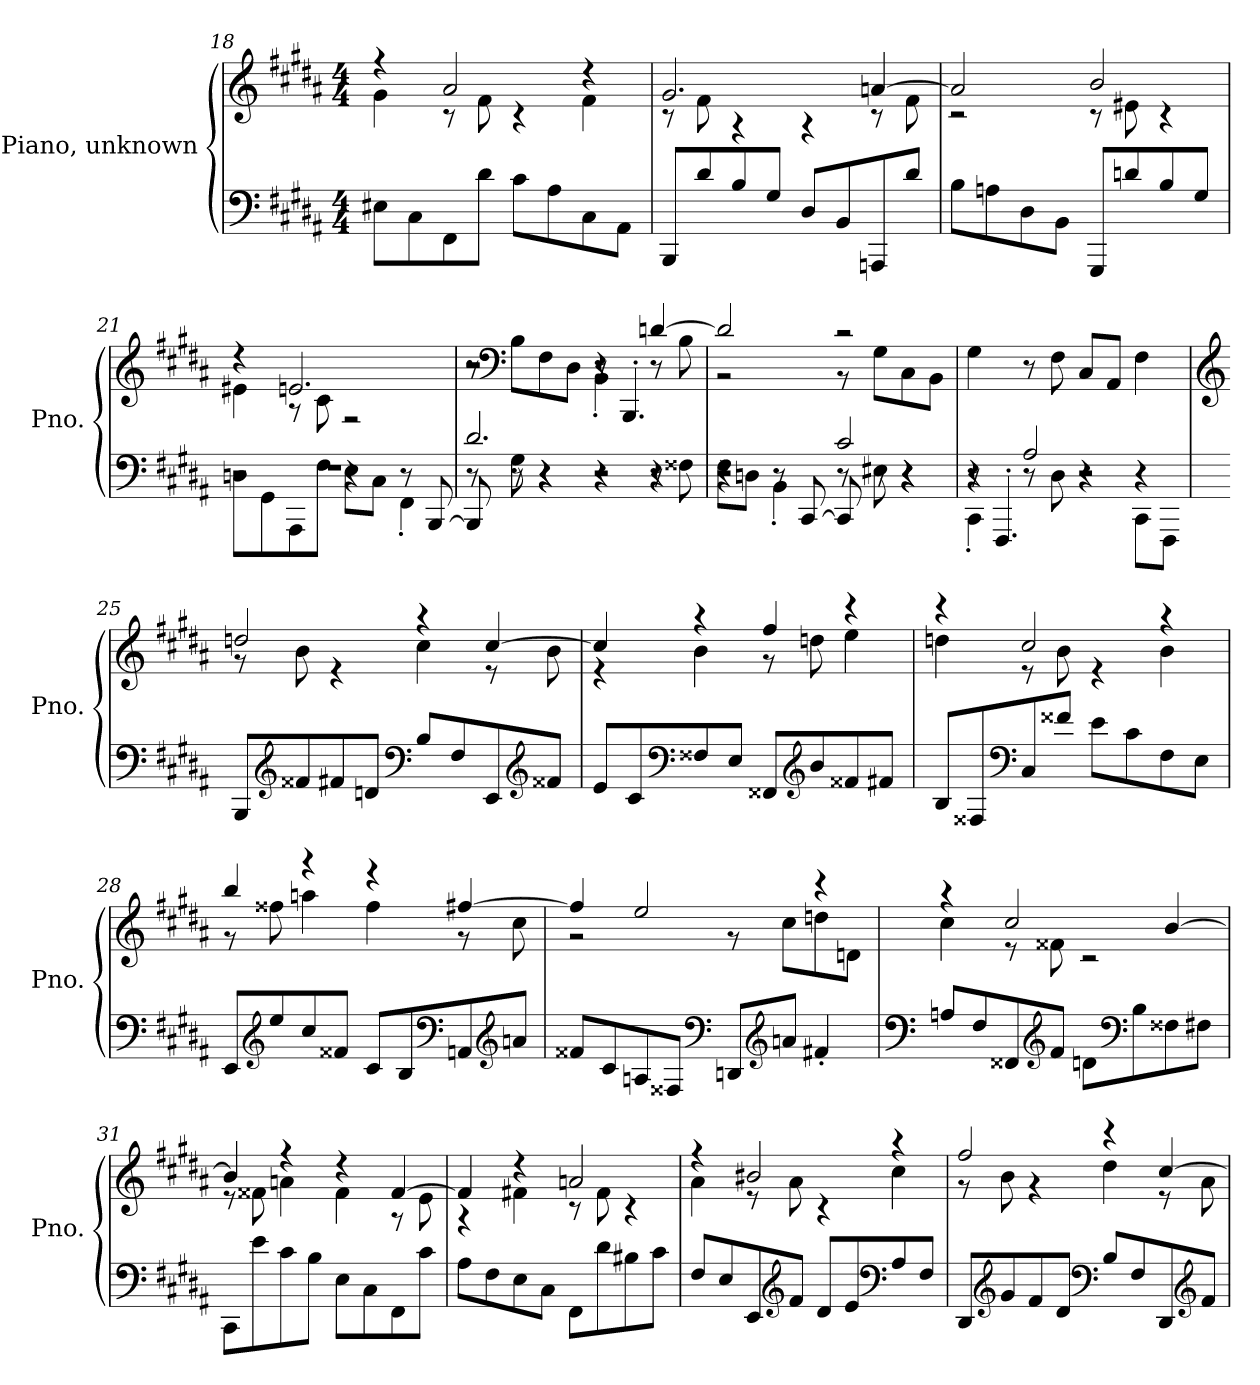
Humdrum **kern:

**kern	**kern
*part1	*part1
*staff2	*staff1
*I"Piano, unknown	*
*I'Pno.	*
*clefF4	*clefG2
*k[f#c#g#d#a#]	*k[f#c#g#d#a#]
*M4/4	*M4/4
=18	=18
*	*^
8E#X\L	4r	4g#\
8C#\	.	.
8FF#\	2a#/	8r
8d#\J	.	8f#\
8c#\L	.	4r
8A#\	.	.
8C#\	4r	4f#\
8AA#\J	.	.
=19	=19	=19
8BBB/L	2.g#/	8r
8d#/	.	8f#\
8B/	.	4r
8G#/J	.	.
8D#/L	.	4r
8BB/	.	.
8AAAn/	[4an/	8r
8d#/J	.	8f#\
=20	=20	=20
8B\L	2a/]	2r
8An\	.	.
8D#\	.	.
8BB\J	.	.
8GGG#/L	2b/	8r
8dn/	.	8e#X\
8B/	.	4r
8G#/J	.	.
!!LO:PB:g=z	!!
=21	=21	=21
*^	*	*
*	*^	*	*
1r	8Dn\L	2r	4r	4e#X\
.	8GG#\	.	.	.
.	8AAA#\	.	2.en/	8r
.	8F#\J	.	.	8c#\
.	8E\L	4r	.	2r
.	8C#\J	.	.	.
.	4FF#'\	8r	.	.
.	.	[8BBB/	.	.
=22	=22	=22	=22	=22
*	*	*	*	*^
2.d#/	8r	8BBB/]	2r	8r	2r
*	*	*	*clefF4	*	*
.	8G#\	8r	.	8B\L	.
.	4r	4r	.	8F#\	.
.	.	.	.	8D#\J	.
.	4r	2r	4r	4BB'\	8r
.	.	.	.	.	4.BBB'/
4r	8r	.	[4dn/	8r	.
.	8F##X\	.	.	8B\	.
*	*	*	*	*v	*v
=23	=23	=23	=23	=23
2r	8F#\L	4r	2d/]	2r
.	8Dn\J	.	.	.
.	4BB'\	8r	.	.
.	.	[8CC#/	.	.
2c#/	8r	8CC#/]	2r	8r
.	8E#X\	8r	.	8G#\L
.	4r	4r	.	8C#\
.	.	.	.	8BB\J
*	*	*	*v	*v
!!LO:LB:g=z
=24	=24	=24	=24
4r	4CC#'\	8r	4G#\
.	.	4.FFF#'/	.
2A#/	8r	.	8r
.	8D#\	.	8F#\
.	4r	2r	8C#/L
.	.	.	8AA#/J
4r	8CC#\L	.	4F#\
.	8FFF#\J	.	.
*v	*v	*v	*
=25	=25
*	*clefG2
*	*^
8BBB/L	2ddn/	8r
*clefG2	*	*
8f##X/	.	8b\
8f#X/	.	4r
8dn/J	.	.
*clefF4	*	*
8B/L	4r	4cc#\
8F#/	.	.
8EE/	[4cc#/	8r
*clefG2	*	*
8f##X/J	.	8b\
!!LO:LB:g=z	!!
=26	=26	=26
8e/L	4cc#/]	4r
8c#/	.	.
*clefF4	*	*
8F##X/	4r	4b\
8E/J	.	.
8FF##X/L	4ff#/	8r
*clefG2	*	*
8b/	.	8ddn\
8f##X/	4r	4ee\
8f#X/J	.	.
=27	=27	=27
8B/L	4r	4ddn\
8F##X/	.	.
*clefF4	*	*
8C#/	2cc#/	8r
8f##X/J	.	8b\
8e\L	.	4r
8c#\	.	.
8F##\	4r	4b\
8E\J	.	.
!!LO:LB:g=z	!!
=28	=28	=28
8EE/L	4bb/	8r
*clefG2	*	*
8ee/	.	8ff##X\
8cc#/	4r	4aan\
8f##X/J	.	.
8c#/L	4r	4ff##\
8B/	.	.
*clefF4	*	*
8AAn/	[4ff#X/	8r
*clefG2	*	*
8an/J	.	8cc#\
=29	=29	=29
8f##X/L	4ff#/]	2r
8c#/	.	.
8An/	2ee/	.
8F##X/J	.	.
*clefF4	*	*
8DDn/L	.	8r
*clefG2	*	*
8an/J	.	8cc#\L
4f#X'/	4r	8ddn\
.	.	8dn\J
!!LO:LB:g=z	!!
=30	=30	=30
*clefF4	*	*
8An/L	4r	4cc#\
8F#/	.	.
8FF##X/	2cc#/	8r
*clefG2	*	*
8f#/J	.	8f##X\
8dn\L	.	2r
*clefF4	*	*
8B\	.	.
8F##X\	[4b/	.
8F#X\J	.	.
=31	=31	=31
8CC#\L	4b/]	8r
8e\	.	8f##X\
8c#\	4r	4an\
8B\J	.	.
8E\L	4r	4f##\
8C#\	.	.
8FF#\	[4f##/	8r
8c#\J	.	8e\
=32	=32	=32
8A#\L	4f##/]	4r
8F#\	.	.
8E\	4r	4f#X\
8C#\J	.	.
8FF#\L	2an/	8r
8d#\	.	8f#\
8B#X\	.	4r
8c#\J	.	.
!!LO:LB:g=z	!!
=33	=33	=33
8F#/L	4r	4a#\
8E/	.	.
8EE/	2b#X/	8r
*clefG2	*	*
8f#/J	.	8a#\
8d#/L	.	4r
8e/	.	.
*clefF4	*	*
8A#/	4r	4cc#\
8F#/J	.	.
=34	=34	=34
8DD#/L	2ff#/	8r
*clefG2	*	*
8g#/	.	8b\
8f#/	.	4r
8d#/J	.	.
*clefF4	*	*
8B/L	4r	4dd#\
8F#/	.	.
8DD#/	[4cc#/	8r
*clefG2	*	*
8f#/J	.	8a#\
*	*v	*v
=	=
*-	*-
